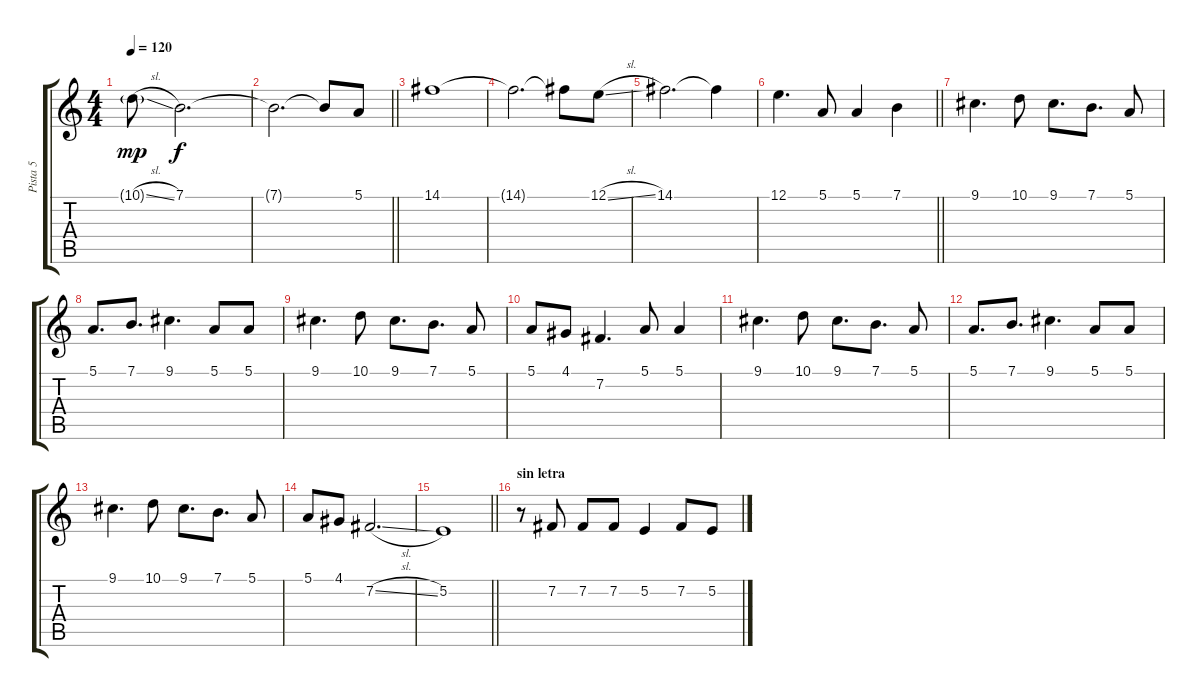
\track ("Pista 5" "Pista 5") {instrument flute}
\staff {score tabs}
\tuning (E4 B3 G3 D3 A2 E2) {hide}
\ts (4 4)
\tempo 120
\clef g2
\ks c
10.1{sl g}.8{dy mp} 7.1.2{d dy f} |
\barLineRight lightlight
7.1{t}.2{d} 7.1{t}.8 5.1.8 |
14.1.1 |
14.1{t}.2{d} 14.1{t}.8 12.1{sl}.8 |
14.1.2{d} 14.1{t}.4 |
\barLineRight lightlight
12.1.4{d} 5.1.8 5.1.4 7.1.4 |
\section ("" "")
9.1.4{d} 10.1.8 9.1.8{d} 7.1.8{d} 5.1.8 |
5.1.8{d} 7.1.8{d} 9.1.4{d} 5.1.8 5.1.8 |
9.1.4{d} 10.1.8 9.1.8{d} 7.1.8{d} 5.1.8 |
5.1.8 4.1.8 7.2.4{d} 5.1.8 5.1.4 |
9.1.4{d} 10.1.8 9.1.8{d} 7.1.8{d} 5.1.8 |
5.1.8{d} 7.1.8{d} 9.1.4{d} 5.1.8 5.1.8 |
9.1.4{d} 10.1.8 9.1.8{d} 7.1.8{d} 5.1.8 |
5.1.8 4.1.8 7.2{sl}.2{d} |
\barLineRight lightlight
5.2.1 |
\section ("" "sin letra")
r.8 7.2.8 7.2.8 7.2.8 5.2.4 7.2.8 5.2.8
